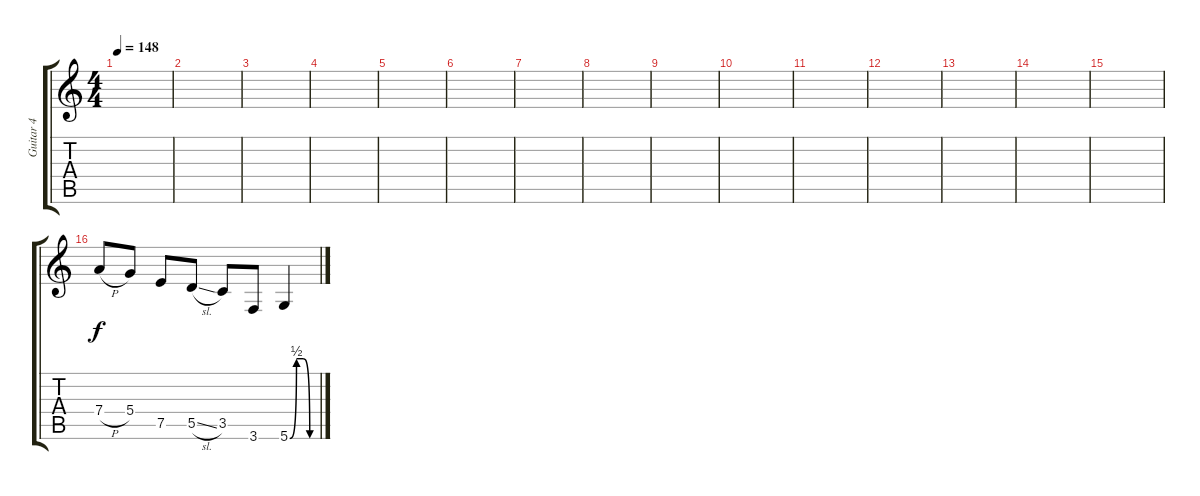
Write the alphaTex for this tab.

\track ("Guitar 4" "Guitar 4") {instrument distortionguitar}
\staff {score tabs}
\tuning (E4 B3 G3 D3 A2 D2) {hide}
\ts (4 4)
\tempo 148
\clef g2
\ks c
|
|
|
|
|
|
|
|
|
|
|
|
|
|
|
7.4{h}.8 5.4.8 7.5.8 5.5{sl}.8 3.5.8 3.6.8 5.6{be (custom 0 0 15 2 30 2 45 0 60 0)}.4
